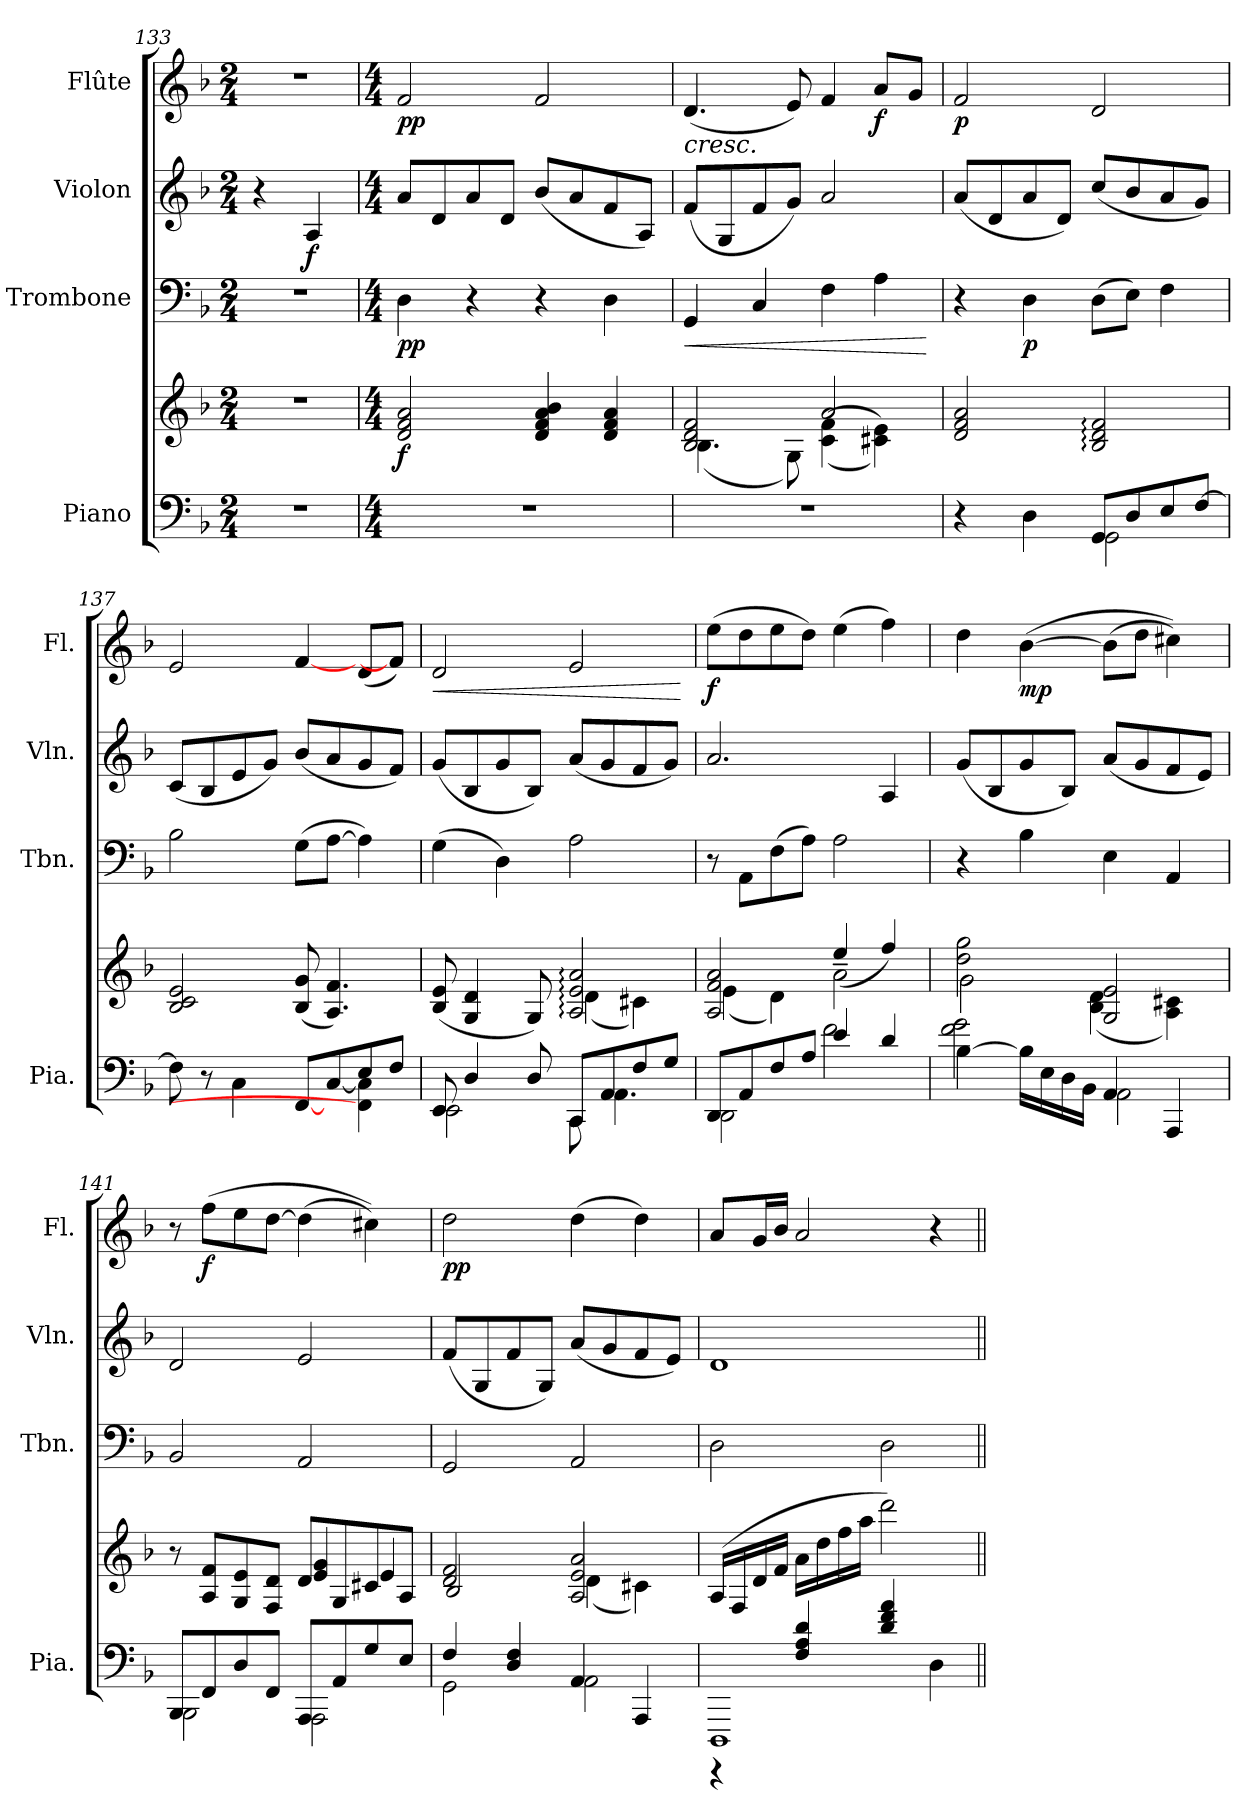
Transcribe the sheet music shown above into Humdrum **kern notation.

**kern	**kern	**dynam	**kern	**dynam	**kern	**dynam	**kern	**dynam
*part4	*part4	*part4	*part3	*part3	*part2	*part2	*part1	*part1
*staff5	*staff4	*staff4/5	*staff3	*staff3	*staff2	*staff2	*staff1	*staff1
*I"Piano	*	*	*I"Trombone	*	*I"Violon	*	*I"Flûte	*
*I'Pia.	*	*	*I'Tbn.	*	*I'Vln.	*	*I'Fl.	*
*clefF4	*clefG2	*	*clefF4	*	*clefG2	*	*clefG2	*
*k[b-]	*k[b-]	*	*k[b-]	*	*k[b-]	*	*k[b-]	*
*M2/4	*M2/4	*	*M2/4	*	*M2/4	*	*M2/4	*
*MM48	*MM48	*	*MM48	*	*MM48	*	*MM48	*
=133	=133	=133	=133	=133	=133	=133	=133	=133
2r	2r	.	2r	.	4r	.	2r	.
!	!	!	!	!	!	!LO:DY:b	!	!
.	.	.	.	.	4A/	f	.	.
=134	=134	=134	=134	=134	=134	=134	=134	=134
*M4/4	*M4/4	*	*M4/4	*	*M4/4	*	*M4/4	*
!	!	!LO:DY:b	!	!LO:DY:b	!	!	!	!LO:DY:b
1r	2d/ 2f/ 2a/	f	4D\	pp	8a/L	.	2f/	pp
.	.	.	.	.	8d/	.	.	.
.	.	.	4r	.	8a/	.	.	.
.	.	.	.	.	8d/J	.	.	.
.	4d/ 4f/ 4a/ 4b-/	.	4r	.	(<8b-/L	.	2f/	.
.	.	.	.	.	8a/	.	.	.
.	4d/ 4f/ 4a/	.	4D\	.	8f/	.	.	.
.	.	.	.	.	8A/J)	.	.	.
!!LO:LB:g=z
=135	=135	=135	=135	=135	=135	=135	=135	=135
*	*^	*	*	*	*	*	*	*
!	!	!	!	!	!LO:HP:b	!	!	!	!LO:HP:b
1r	2B-/ 2d/ 2f/	(<4.B-\	.	4GG/	<	(<8f/L	.	(<4.d/	<
.	.	.	.	.	.	8G/	.	.	.
.	.	.	.	4C/	.	8f/	.	.	.
.	.	8G\)	.	.	.	8g/J)	.	8e/)	.
.	2a/	(<(<4c\ 4f\	.	4F\	.	2a/	.	4f/	.
!	!	!	!	!	!	!	!	!	!LO:DY:b
.	.	4c#X\ 4e\))	.	4A\	.	.	.	8a/L	f
.	.	.	.	.	.	.	.	8g/J	.
*	*v	*v	*	*	*	*	*	*	*
.	.	.	.	[	.	.	.	[
=136	=136	=136	=136	=136	=136	=136	=136	=136
*^	*	*	*	*	*	*	*	*
!	!	!	!	!	!	!	!	!	!LO:DY:b
4r	2ryy	2d/ 2f/ 2a/	.	4r	.	(<8a/L	.	2f/	p
.	.	.	.	.	.	8d/	.	.	.
!	!	!	!	!	!LO:DY:b	!	!	!	!
4D\	.	.	.	4D\	p	8a/	.	.	.
.	.	.	.	.	.	8d/J)	.	.	.
8GG/L	2GG\	2B-/: 2d/: 2f/:	.	(>8D\L	.	(<8cc/L	.	2d/	.
8D/	.	.	.	8E\J)	.	8b-/	.	.	.
8E/	.	.	.	4F\	.	8a/	.	.	.
[8F/J	.	.	.	.	.	8g/J)	.	.	.
=137	=137	=137	=137	=137	=137	=137	=137	=137	=137
8F\]	2.ryy	2B-/ 2c/ 2e/	.	2B-\	.	(<8c/L	.	2e/	.
8r	.	.	.	.	.	8B-/	.	.	.
4C\	.	.	.	.	.	8e/	.	.	.
.	.	.	.	.	.	8g/J)	.	.	.
[8FF/L	.	(<8B-/ 8g/	.	(>8G\L	.	(<8b-/L	.	[4f/	.
[8C/	.	4.A/ 4.f/)	.	[8A\J	.	8a/	.	.	.
8E/	4FF\] 4C\]	.	.	4A\])	.	8g/	.	(<8d/L	.
8F/J	.	.	.	.	.	8f/J)	.	8f/J])	.
=138	=138	=138	=138	=138	=138	=138	=138	=138	=138
*	*	*^	*	*	*	*	*	*	*
!	!	!	!	!	!	!	!	!	!	!LO:HP:b
8EE/	2EE\	(>8B-/ 8e/	2ryy	.	(>4G\	.	(<8g/L	.	2d/	<
4D/	.	4G/ 4d/	.	.	.	.	8B-/	.	.	.
.	.	.	.	.	4D\)	.	8g/	.	.	.
8D/	.	8G/)	.	.	.	.	8B-/J)	.	.	.
8CC/L	8CC\	2A/: 2e/: 2a/:	(<4d\	.	2A\	.	(<8a/L	.	2e/	.
8AA/	4.AA\	.	.	.	.	.	8g/	.	.	.
8F/	.	.	4c#X\)	.	.	.	8f/	.	.	.
8G/J	.	.	.	.	.	.	8g/J)	.	.	.
*v	*v	*	*	*	*	*	*	*	*	*
*	*v	*v	*	*	*	*	*	*	*
.	.	.	.	.	.	.	.	[
!!LO:PB:g=z
=139	=139	=139	=139	=139	=139	=139	=139	=139
*^	*^	*	*	*	*	*	*	*
!	!	!	!	!	!	!	!	!	!	!LO:DY:b
8DD/L	2DD\	2A/ 2f/ 2a/	(<4e\	.	8r	.	2.a/	.	(>8ee\L	f
8AA/	.	.	.	.	8AA\L	.	.	.	8dd\	.
8F/	.	.	4d\)	.	(>8F\	.	.	.	8ee\	.
8A/J	.	.	.	.	8A\J)	.	.	.	8dd\J)	.
4e/	2f\	2a\	(>4ee~/	.	2A\	.	.	.	(>4ee\	.
4d/	.	.	4ff/)	.	.	.	4A/	.	4ff\)	.
=140	=140	=140	=140	=140	=140	=140	=140	=140	=140	=140
[4B-\	2f\ 2g\	2dd\ 2gg\	2g\	.	4r	.	(<8g/L	.	4dd\	.
.	.	.	.	.	.	.	8B-/	.	.	.
!	!	!	!	!	!	!	!	!	!	!LO:DY:b
16B-\LL]	.	.	.	.	4B-\	.	8g/	.	(>[4b-\	mp
16E\	.	.	.	.	.	.	.	.	.	.
16D\	.	.	.	.	.	.	8B-/J)	.	.	.
16BB-\JJ	.	.	.	.	.	.	.	.	.	.
4AA/	2AA\	2G/ 2e/	(<4B-\ 4d\	.	4E\	.	(<8a/L	.	(>8b-\L]	.
.	.	.	.	.	.	.	8g/	.	8dd\J	.
4AAA/	.	.	4A\ 4c#X\)	.	4AA/	.	8f/	.	4cc#X\))	.
.	.	.	.	.	.	.	8e/J)	.	.	.
=141	=141	=141	=141	=141	=141	=141	=141	=141	=141	=141
8BBB-/L	2BBB-\	8r	2ryy	.	2BB-/	.	2d/	.	8r	.
!	!	!	!	!	!	!	!	!	!	!LO:DY:b
8FF/	.	8A/ 8f/L	.	.	.	.	.	.	(>8ff\L	f
8D/	.	8G/ 8e/	.	.	.	.	.	.	8ee\	.
8FF/J	.	8F/ 8d/J	.	.	.	.	.	.	[8dd\J	.
8AAA/L	2AAA\	8d/L	4e/ 4g/	.	2AA/	.	2e/	.	(>4dd\]	.
8AA/	.	8G/	.	.	.	.	.	.	.	.
8G/	.	8c#X/	4e/	.	.	.	.	.	4cc#X\))	.
8E/J	.	8A/J	.	.	.	.	.	.	.	.
!!LO:LB:g=z
=142	=142	=142	=142	=142	=142	=142	=142	=142	=142	=142
!	!	!	!	!	!	!	!	!	!	!LO:DY:b
4F/	2GG\	2d/ 2f/	2B-/	.	2GG/	.	(<8f/L	.	2dd\	pp
.	.	.	.	.	.	.	8G/	.	.	.
4D/ 4F/	.	.	.	.	.	.	8f/	.	.	.
.	.	.	.	.	.	.	8G/J)	.	.	.
4AA/	2AA\	2A/ 2e/ 2a/	(<4d\	.	2AA/	.	(<8a/L	.	(>4dd\	.
.	.	.	.	.	.	.	8g/	.	.	.
4AAA/	.	.	4c#X\)	.	.	.	8f/	.	4dd\)	.
.	.	.	.	.	.	.	8e/J)	.	.	.
*	*	*v	*v	*	*	*	*	*	*	*
=143	=143	=143	=143	=143	=143	=143	=143	=143	=143
1DDD	4r	(>16A/LL	.	2D\	.	1d	.	8a/L	.
.	.	16F/	.	.	.	.	.	.	.
.	.	16d/	.	.	.	.	.	16g/L	.
.	.	16f/JJ	.	.	.	.	.	16b-/JJ	.
.	4F/ 4A/ 4d/	16a\LL	.	.	.	.	.	2a/	.
.	.	16dd\	.	.	.	.	.	.	.
.	.	16ff\	.	.	.	.	.	.	.
.	.	16aa\JJ	.	.	.	.	.	.	.
.	4d/ 4f/ 4a/	2ddd\)	.	2D\	.	.	.	.	.
.	4D\	.	.	.	.	.	.	4r	.
*v	*v	*	*	*	*	*	*	*	*
=||	=||	=||	=||	=||	=||	=||	=||	=||
*-	*-	*-	*-	*-	*-	*-	*-	*-
